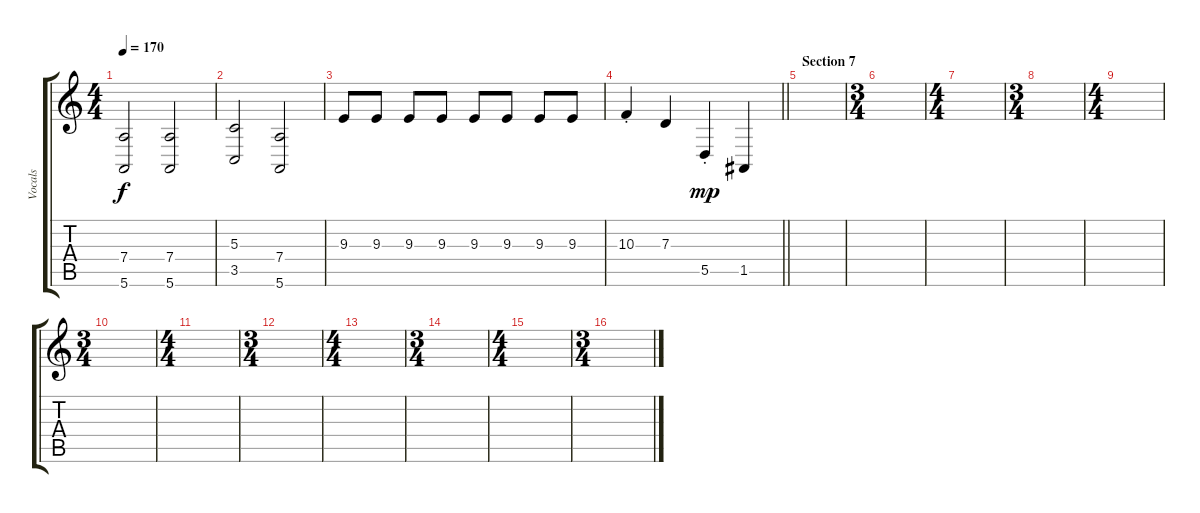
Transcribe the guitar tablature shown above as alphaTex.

\track ("Vocals" "Vocals") {instrument lead6voice}
\staff {score tabs}
\tuning (E4 B3 G3 D3 A2 E2) {hide}
\ts (4 4)
\tempo 170
\clef g2
\ks c
(7.4 5.6).2{dy f} (7.4 5.6).2 |
(5.3 3.5).2 (7.4 5.6).2 |
9.3.8 9.3.8 9.3.8 9.3.8 9.3.8 9.3.8 9.3.8 9.3.8 |
\barLineRight lightlight
10.3{st}.4 7.3.4 5.5{st}.4{dy mp} 1.5.4 |
\section ("" "Section 7")
|
\ts (3 4)
|
\ts (4 4)
|
\ts (3 4)
|
\ts (4 4)
|
\ts (3 4)
|
\ts (4 4)
|
\ts (3 4)
|
\ts (4 4)
|
\ts (3 4)
|
\ts (4 4)
|
\ts (3 4)
